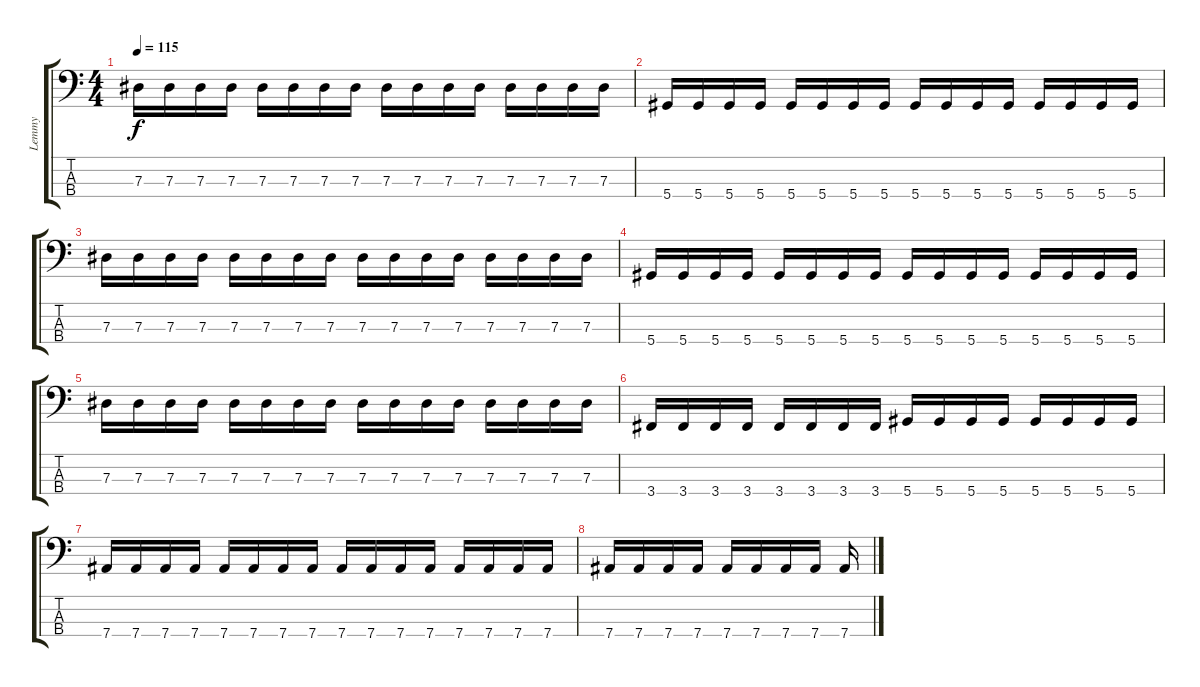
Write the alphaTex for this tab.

\track ("Lemmy" "Lemmy") {instrument electricbasspick}
\staff {score tabs}
\tuning (Gb2 Db2 Ab1 Eb1) {hide}
\ts (4 4)
\tempo 115
\clef f4
\ks c
7.3.16{dy f} 7.3.16 7.3.16 7.3.16 7.3.16 7.3.16 7.3.16 7.3.16 7.3.16 7.3.16 7.3.16 7.3.16 7.3.16 7.3.16 7.3.16 7.3.16 |
5.4.16 5.4.16 5.4.16 5.4.16 5.4.16 5.4.16 5.4.16 5.4.16 5.4.16 5.4.16 5.4.16 5.4.16 5.4.16 5.4.16 5.4.16 5.4.16 |
7.3.16 7.3.16 7.3.16 7.3.16 7.3.16 7.3.16 7.3.16 7.3.16 7.3.16 7.3.16 7.3.16 7.3.16 7.3.16 7.3.16 7.3.16 7.3.16 |
5.4.16 5.4.16 5.4.16 5.4.16 5.4.16 5.4.16 5.4.16 5.4.16 5.4.16 5.4.16 5.4.16 5.4.16 5.4.16 5.4.16 5.4.16 5.4.16 |
7.3.16 7.3.16 7.3.16 7.3.16 7.3.16 7.3.16 7.3.16 7.3.16 7.3.16 7.3.16 7.3.16 7.3.16 7.3.16 7.3.16 7.3.16 7.3.16 |
3.4.16 3.4.16 3.4.16 3.4.16 3.4.16 3.4.16 3.4.16 3.4.16 5.4.16 5.4.16 5.4.16 5.4.16 5.4.16 5.4.16 5.4.16 5.4.16 |
7.4.16 7.4.16 7.4.16 7.4.16 7.4.16 7.4.16 7.4.16 7.4.16 7.4.16 7.4.16 7.4.16 7.4.16 7.4.16 7.4.16 7.4.16 7.4.16 |
7.4.16 7.4.16 7.4.16 7.4.16 7.4.16 7.4.16 7.4.16 7.4.16 7.4.16
